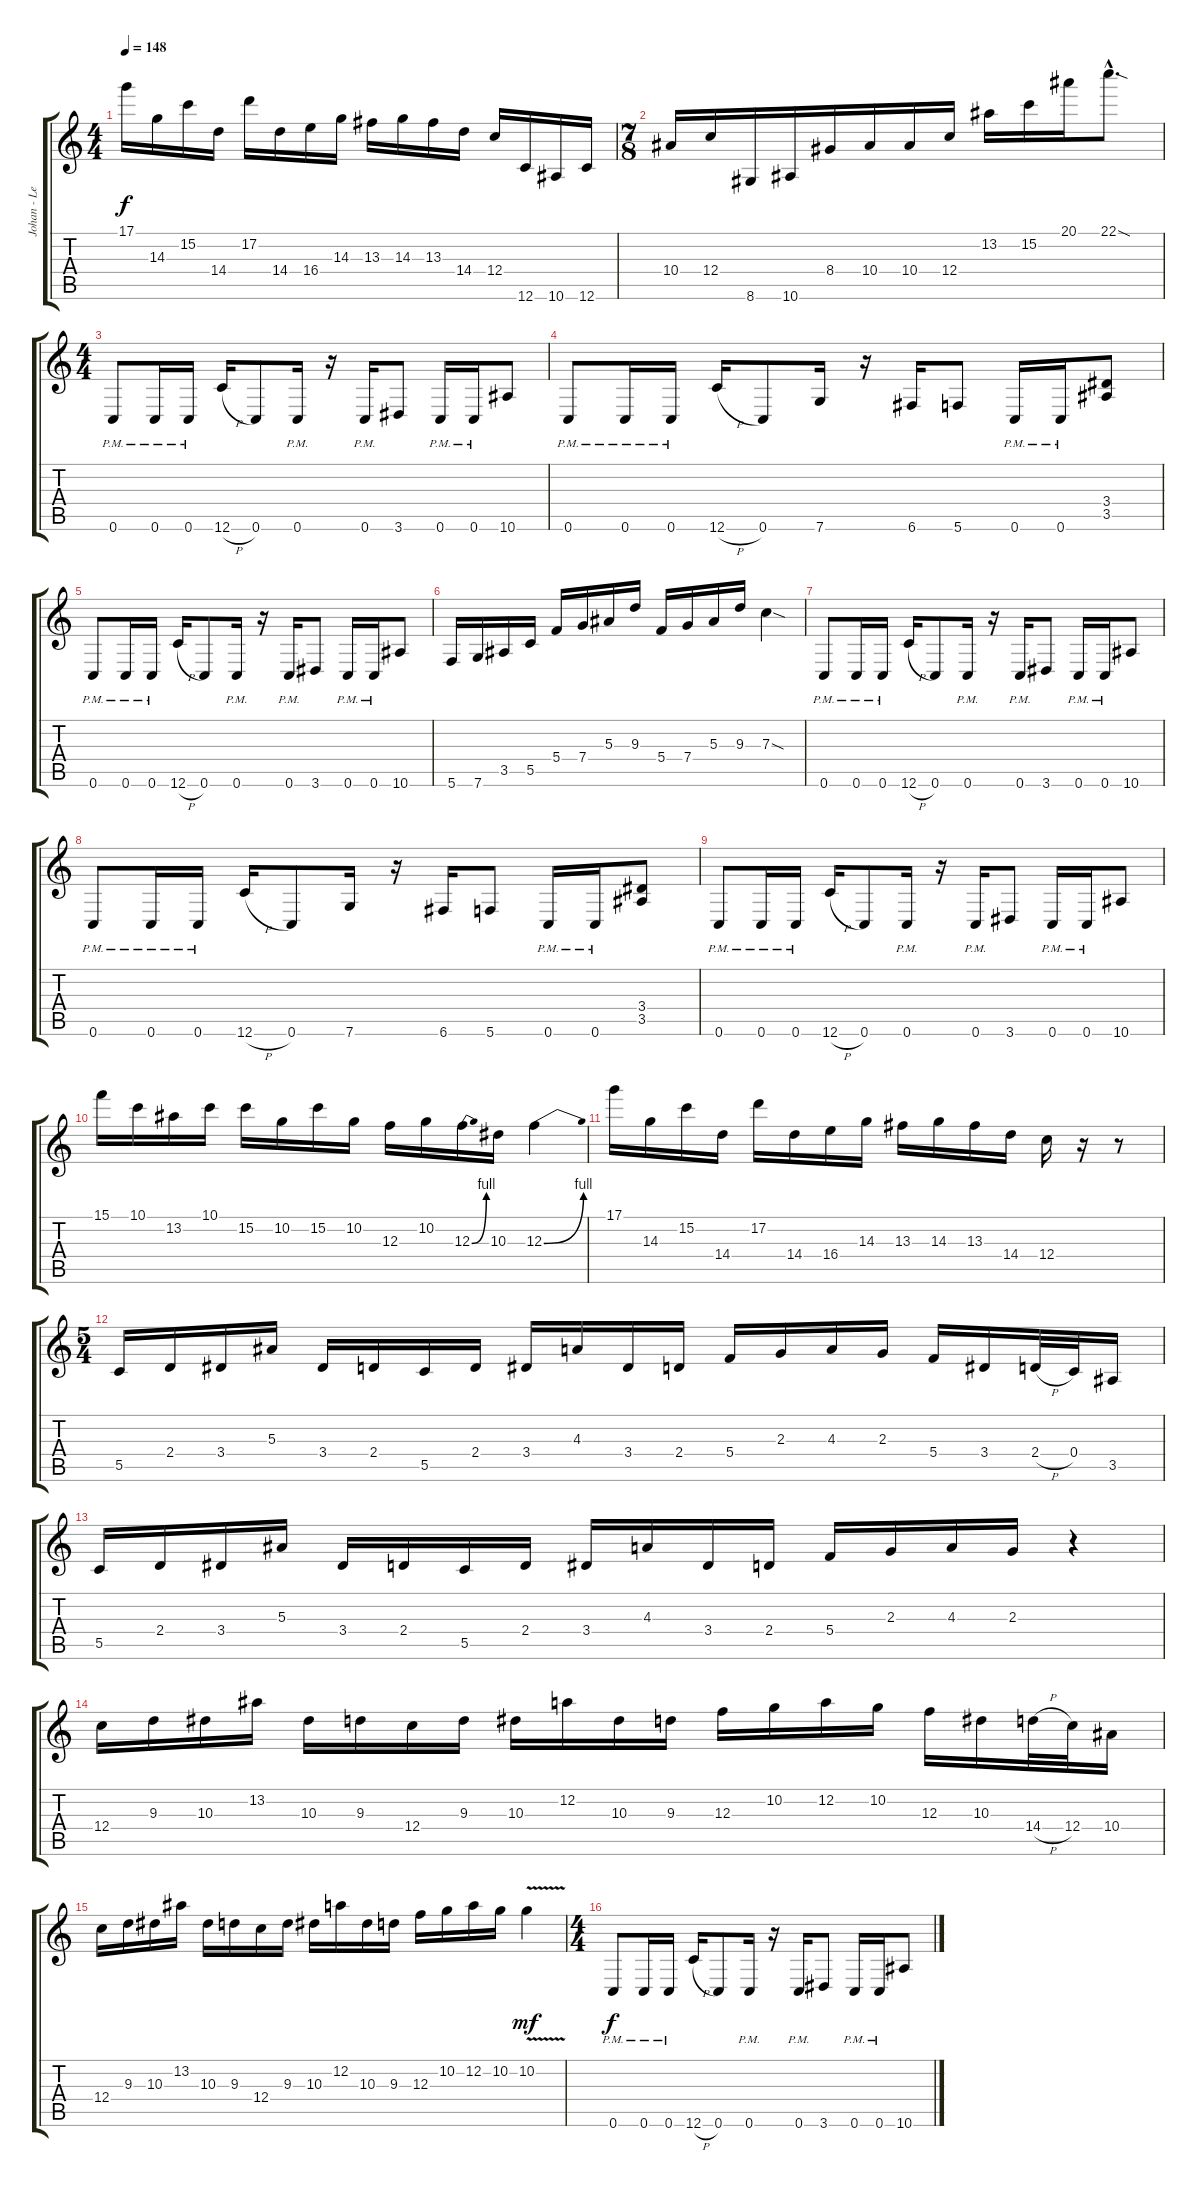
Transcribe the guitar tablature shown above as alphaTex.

\track ("Johan - Lead Guitar" "Johan - Le") {instrument distortionguitar}
\staff {score tabs}
\tuning (D4 A3 F3 C3 G2 C2) {hide}
\ts (4 4)
\tempo 148
\clef g2
\ks c
17.1.16{dy f instrument distortionguitar} 14.3.16 15.2.16 14.4.16 17.2.16 14.4.16 16.4.16 14.3.16 13.3.16 14.3.16 13.3.16 14.4.16 12.4.16 12.6.16 10.6.16 12.6.16 |
\ts (7 8)
10.4.16 12.4.16 8.6.16 10.6.16 8.4.16 10.4.16 10.4.16 12.4.16 13.2.16 15.2.16 20.1.16 22.1{sod hac}.8{d} |
\ts (4 4)
0.6{pm}.8 0.6{pm}.16 0.6{pm}.16 12.6{h}.16 0.6.8 0.6{pm}.16 r.16 0.6{pm}.16 3.6.8 0.6{pm}.16 0.6{pm}.16 10.6.8 |
0.6{pm}.8 0.6{pm}.16 0.6{pm}.16 12.6{h}.16 0.6.8 7.6.16 r.16 6.6.16 5.6.8 0.6{pm}.16 0.6{pm}.16 (3.4 3.5).8 |
0.6{pm}.8 0.6{pm}.16 0.6{pm}.16 12.6{h}.16 0.6.8 0.6{pm}.16 r.16 0.6{pm}.16 3.6.8 0.6{pm}.16 0.6{pm}.16 10.6.8 |
5.6.16 7.6.16 3.5.16 5.5.16 5.4.16 7.4.16 5.3.16 9.3.16 5.4.16 7.4.16 5.3.16 9.3.16 7.3{sod}.4 |
0.6{pm}.8 0.6{pm}.16 0.6{pm}.16 12.6{h}.16 0.6.8 0.6{pm}.16 r.16 0.6{pm}.16 3.6.8 0.6{pm}.16 0.6{pm}.16 10.6.8 |
0.6{pm}.8 0.6{pm}.16 0.6{pm}.16 12.6{h}.16 0.6.8 7.6.16 r.16 6.6.16 5.6.8 0.6{pm}.16 0.6{pm}.16 (3.4 3.5).8 |
0.6{pm}.8 0.6{pm}.16 0.6{pm}.16 12.6{h}.16 0.6.8 0.6{pm}.16 r.16 0.6{pm}.16 3.6.8 0.6{pm}.16 0.6{pm}.16 10.6.8 |
15.1.16 10.1.16 13.2.16 10.1.16 15.2.16 10.2.16 15.2.16 10.2.16 12.3.16 10.2.16 12.3{be (bend 0 0 60 4)}.16 10.3.16 12.3{be (bend 0 0 60 4)}.4 |
17.1.16 14.3.16 15.2.16 14.4.16 17.2.16 14.4.16 16.4.16 14.3.16 13.3.16 14.3.16 13.3.16 14.4.16 12.4.16 r.16 r.8 |
\ts (5 4)
5.5.16 2.4.16 3.4.16 5.3.16 3.4.16 2.4.16 5.5.16 2.4.16 3.4.16 4.3.16 3.4.16 2.4.16 5.4.16 2.3.16 4.3.16 2.3.16 5.4.16 3.4.16 2.4{h}.32 0.4.32 3.5.16 |
5.5.16 2.4.16 3.4.16 5.3.16 3.4.16 2.4.16 5.5.16 2.4.16 3.4.16 4.3.16 3.4.16 2.4.16 5.4.16 2.3.16 4.3.16 2.3.16 r.4 |
12.4.16 9.3.16 10.3.16 13.2.16 10.3.16 9.3.16 12.4.16 9.3.16 10.3.16 12.2.16 10.3.16 9.3.16 12.3.16 10.2.16 12.2.16 10.2.16 12.3.16 10.3.16 14.4{h}.32 12.4.32 10.4.16 |
12.4.16 9.3.16 10.3.16 13.2.16 10.3.16 9.3.16 12.4.16 9.3.16 10.3.16 12.2.16 10.3.16 9.3.16 12.3.16 10.2.16 12.2.16 10.2.16 10.2{v}.4{dy mf} |
\ts (4 4)
0.6{pm}.8{dy f} 0.6{pm}.16 0.6{pm}.16 12.6{h}.16 0.6.8 0.6{pm}.16 r.16 0.6{pm}.16 3.6.8 0.6{pm}.16 0.6{pm}.16 10.6.8
